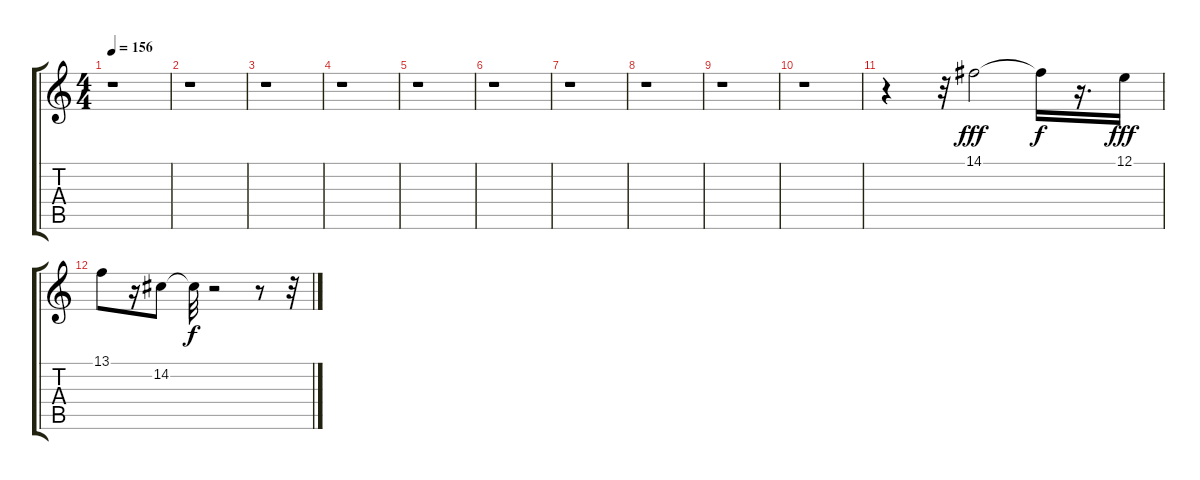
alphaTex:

\track "" {instrument trumpet}
\staff {score tabs}
\tuning (E4 B3 G3 D3 A2 E2) {hide}
\ts (4 4)
\tempo 156
\clef g2
\ks c
r.1{dy f} |
r.1 |
r.1 |
r.1 |
r.1 |
r.1 |
r.1 |
r.1 |
r.1 |
r.1 |
r.4 r.32 14.1.2{dy fff} 14.1{t}.16{dy f} r.16{d} 12.1.16{dy fff} |
13.1.8 r.16 14.2.8 14.2{t}.32{dy f} r.2 r.8 r.32
